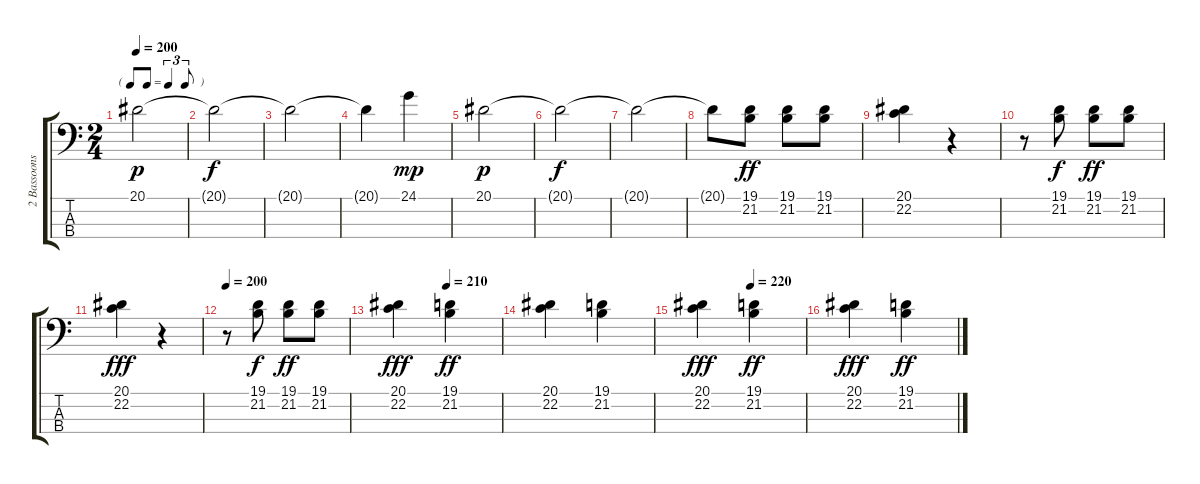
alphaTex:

\track ("2 Bassoons" "2 Bassoons") {instrument bassoon}
\staff {score tabs}
\tuning (G2 D2 A1 E1) {hide}
\ts (2 4)
\tf triplet8th
\tempo 200
\clef f4
\ks c
20.1.2{dy p} |
20.1{t}.2{dy f} |
20.1{t}.2 |
20.1{t}.4 24.1.4{dy mp} |
20.1.2{dy p} |
20.1{t}.2{dy f} |
20.1{t}.2 |
20.1{t}.8 (19.1 21.2).8{dy ff} (19.1 21.2).8 (19.1 21.2).8 |
(20.1 22.2).4 r.4 |
r.8 (19.1 21.2).8{dy f} (19.1 21.2).8{dy ff} (19.1 21.2).8 |
(20.1 22.2).4{dy fff} r.4 |
\tempo 200
r.8 (19.1 21.2).8{dy f} (19.1 21.2).8{dy ff} (19.1 21.2).8 |
\tempo (210 0.5)
(20.1 22.2).4{dy fff} (19.1 21.2).4{dy ff} |
(20.1 22.2).4 (19.1 21.2).4 |
\tempo (220 0.5)
(20.1 22.2).4{dy fff} (19.1 21.2).4{dy ff} |
(20.1 22.2).4{dy fff} (19.1 21.2).4{dy ff}
